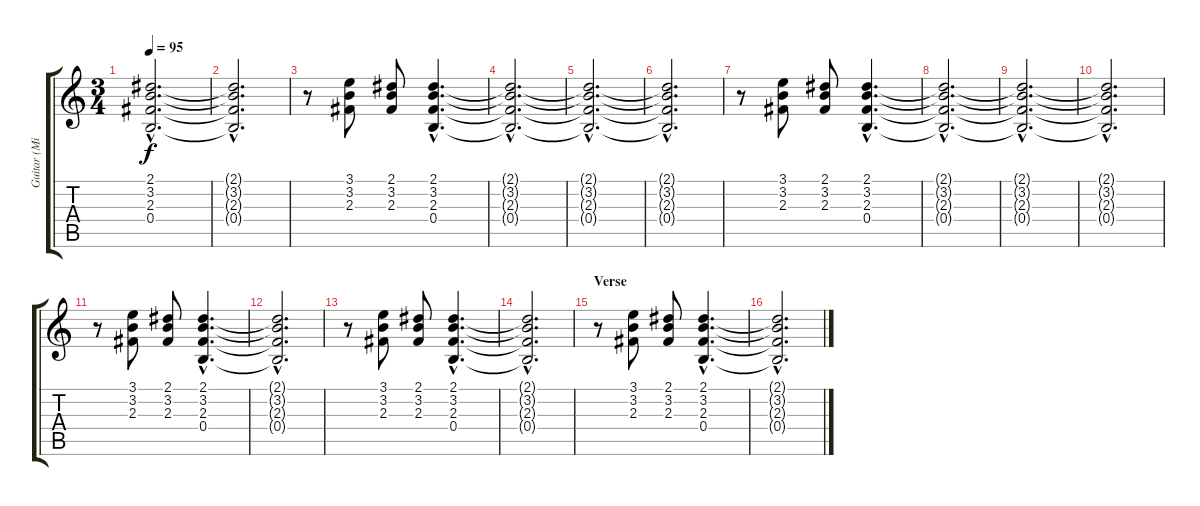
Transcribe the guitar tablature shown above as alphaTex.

\track ("Guitar (Mike Smith)" "Guitar (Mi") {instrument distortionguitar}
\staff {score tabs}
\tuning (Db4 Ab3 E3 B2 Gb2 B1) {hide}
\ts (3 4)
\tempo 95
\clef g2
\ks c
(2.1{hac t} 3.2{hac t} 2.3{hac t} 0.4{hac t}).2{d dy f} |
(2.1{hac t} 3.2{hac t} 2.3{hac t} 0.4{hac t}).2{d} |
r.8 (3.1 3.2 2.3).8 (2.1 3.2 2.3).8 (2.1{hac} 3.2{hac} 2.3{hac} 0.4{hac}).4{d} |
(2.1{hac t} 3.2{hac t} 2.3{hac t} 0.4{hac t}).2{d} |
(2.1{hac t} 3.2{hac t} 2.3{hac t} 0.4{hac t}).2{d} |
(2.1{hac t} 3.2{hac t} 2.3{hac t} 0.4{hac t}).2{d} |
r.8 (3.1 3.2 2.3).8 (2.1 3.2 2.3).8 (2.1{hac} 3.2{hac} 2.3{hac} 0.4{hac}).4{d} |
(2.1{hac t} 3.2{hac t} 2.3{hac t} 0.4{hac t}).2{d} |
(2.1{hac t} 3.2{hac t} 2.3{hac t} 0.4{hac t}).2{d} |
(2.1{hac t} 3.2{hac t} 2.3{hac t} 0.4{hac t}).2{d} |
r.8 (3.1 3.2 2.3).8 (2.1 3.2 2.3).8 (2.1{hac} 3.2{hac} 2.3{hac} 0.4{hac}).4{d} |
(2.1{hac t} 3.2{hac t} 2.3{hac t} 0.4{hac t}).2{d} |
r.8 (3.1 3.2 2.3).8 (2.1 3.2 2.3).8 (2.1{hac} 3.2{hac} 2.3{hac} 0.4{hac}).4{d} |
(2.1{hac t} 3.2{hac t} 2.3{hac t} 0.4{hac t}).2{d} |
\section ("" "Verse")
r.8 (3.1 3.2 2.3).8 (2.1 3.2 2.3).8 (2.1{hac} 3.2{hac} 2.3{hac} 0.4{hac}).4{d} |
(2.1{hac t} 3.2{hac t} 2.3{hac t} 0.4{hac t}).2{d}
